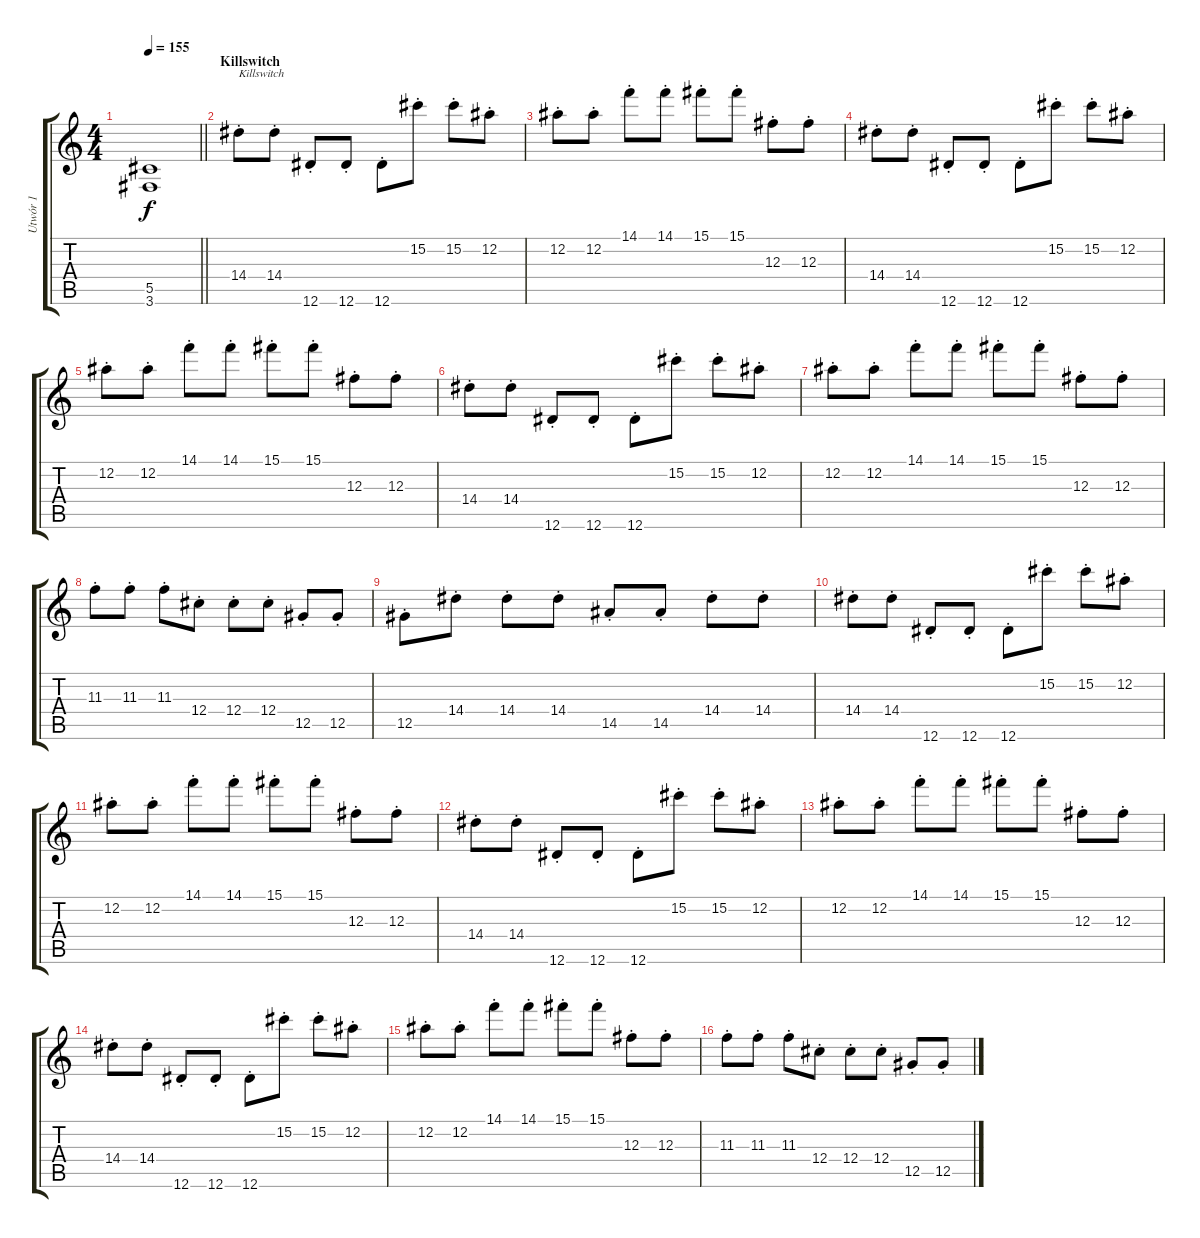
\track ("Utwór 1" "Utwór 1") {instrument overdrivenguitar}
\staff {score tabs}
\tuning (Eb4 Bb3 Gb3 Db3 Ab2 Eb2) {hide}
\ts (4 4)
\tempo 155
\clef g2
\barLineRight lightlight
\ks c
(5.5 3.6).1{dy f} |
\section ("" "Killswitch")
14.4{st}.8{txt "Killswitch"} 14.4{st}.8 12.6{st}.8 12.6{st}.8 12.6{st}.8 15.2{st}.8 15.2{st}.8 12.2{st}.8 |
12.2{st}.8 12.2{st}.8 14.1{st}.8 14.1{st}.8 15.1{st}.8 15.1{st}.8 12.3{st}.8 12.3{st}.8 |
14.4{st}.8 14.4{st}.8 12.6{st}.8 12.6{st}.8 12.6{st}.8 15.2{st}.8 15.2{st}.8 12.2{st}.8 |
12.2{st}.8 12.2{st}.8 14.1{st}.8 14.1{st}.8 15.1{st}.8 15.1{st}.8 12.3{st}.8 12.3{st}.8 |
14.4{st}.8 14.4{st}.8 12.6{st}.8 12.6{st}.8 12.6{st}.8 15.2{st}.8 15.2{st}.8 12.2{st}.8 |
12.2{st}.8 12.2{st}.8 14.1{st}.8 14.1{st}.8 15.1{st}.8 15.1{st}.8 12.3{st}.8 12.3{st}.8 |
11.3{st}.8 11.3{st}.8 11.3{st}.8 12.4{st}.8 12.4{st}.8 12.4{st}.8 12.5{st}.8 12.5{st}.8 |
12.5{st}.8 14.4{st}.8 14.4{st}.8 14.4{st}.8 14.5{st}.8 14.5{st}.8 14.4{st}.8 14.4{st}.8 |
14.4{st}.8 14.4{st}.8 12.6{st}.8 12.6{st}.8 12.6{st}.8 15.2{st}.8 15.2{st}.8 12.2{st}.8 |
12.2{st}.8 12.2{st}.8 14.1{st}.8 14.1{st}.8 15.1{st}.8 15.1{st}.8 12.3{st}.8 12.3{st}.8 |
14.4{st}.8 14.4{st}.8 12.6{st}.8 12.6{st}.8 12.6{st}.8 15.2{st}.8 15.2{st}.8 12.2{st}.8 |
12.2{st}.8 12.2{st}.8 14.1{st}.8 14.1{st}.8 15.1{st}.8 15.1{st}.8 12.3{st}.8 12.3{st}.8 |
14.4{st}.8 14.4{st}.8 12.6{st}.8 12.6{st}.8 12.6{st}.8 15.2{st}.8 15.2{st}.8 12.2{st}.8 |
12.2{st}.8 12.2{st}.8 14.1{st}.8 14.1{st}.8 15.1{st}.8 15.1{st}.8 12.3{st}.8 12.3{st}.8 |
11.3{st}.8 11.3{st}.8 11.3{st}.8 12.4{st}.8 12.4{st}.8 12.4{st}.8 12.5{st}.8 12.5{st}.8
